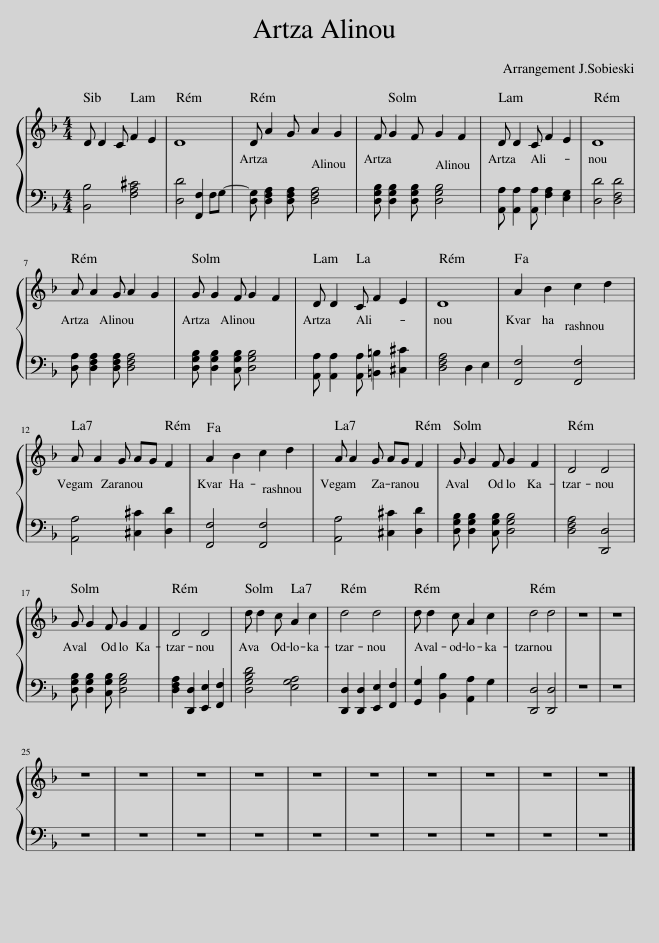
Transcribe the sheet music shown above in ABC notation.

X:1
%%score { 1 | 2 }
L:1/8
M:4/4
I:linebreak $
K:F
V:1 treble
V:2 bass
V:1
 D D2 C F2 E2 | D8 | D A2 G A2 G2 | F G2 F G2 F2 | D D2 C F2 E2 | %5
 D8 |$ A A2 G A2 G2 | G G2 F G2 F2 | D D2 C F2 E2 | D8 | %10
 A2 B2 c2 d2 |$ A A2 G AG F2 | A2 B2 c2 d2 | A A2 G AG F2 | G G2 F G2 F2 | %15
 D4 D4 |$ G G2 F G2 F2 | D4 D4 | d d2 c A2 c2 | d4 d4 | %20
 d d2 c A2 c2 | d4 d4 | z8 | z8 |$ z8 | %25
 z8 | z8 | z8 | z8 | z8 | %30
 z8 | z8 | z8 | z8 |] %34
V:2
 [B,,B,]4 [F,A,^C]4 | [D,D]4 [F,,F,]2 F,G,- | [D,G,] [D,F,A,]2 [D,F,A,] [D,F,A,]4 | [D,G,B,] [D,G,B,]2 [D,G,B,] [D,G,B,]4 | [A,,A,] [A,,A,]2 [A,,A,] [F,A,]2 [E,G,]2 | %5
 [D,D]4 [D,F,D]4 |$ [D,A,] [D,F,A,]2 [D,F,A,] [D,F,A,]4 | [D,G,B,] [D,G,B,]2 [C,G,B,] [D,G,B,]4 | [A,,A,] [A,,A,]2 [A,,A,] [=B,,=B,]2 [^C,^C]2 | [D,F,A,]4 D,2 E,2 | %10
 [F,,F,]4 [F,,F,]4 |$ [A,,A,]4 [^C,^C]2 [D,D]2 | [F,,F,]4 [F,,F,]4 | [A,,A,]4 [^C,^C]2 [D,D]2 | [D,G,B,] [D,G,B,]2 [C,G,B,] [D,G,B,]4 | %15
 [D,F,A,]4 [D,,D,]4 |$ [D,G,B,] [D,G,B,]2 [C,G,B,] [D,G,B,]4 | [D,F,A,]2 [D,,D,]2 [E,,E,]2 [F,,F,]2 | [D,G,B,D]4 [E,G,A,]4 | [D,,D,]2 [D,,D,]2 [E,,E,]2 [F,,F,]2 | %20
 [G,,G,]2 [B,,B,]2 [A,,A,]2 G,2 | [D,,D,]4 [D,,D,]4 | z8 | z8 |$ z8 | %25
 z8 | z8 | z8 | z8 | z8 | %30
 z8 | z8 | z8 | z8 |] %34
